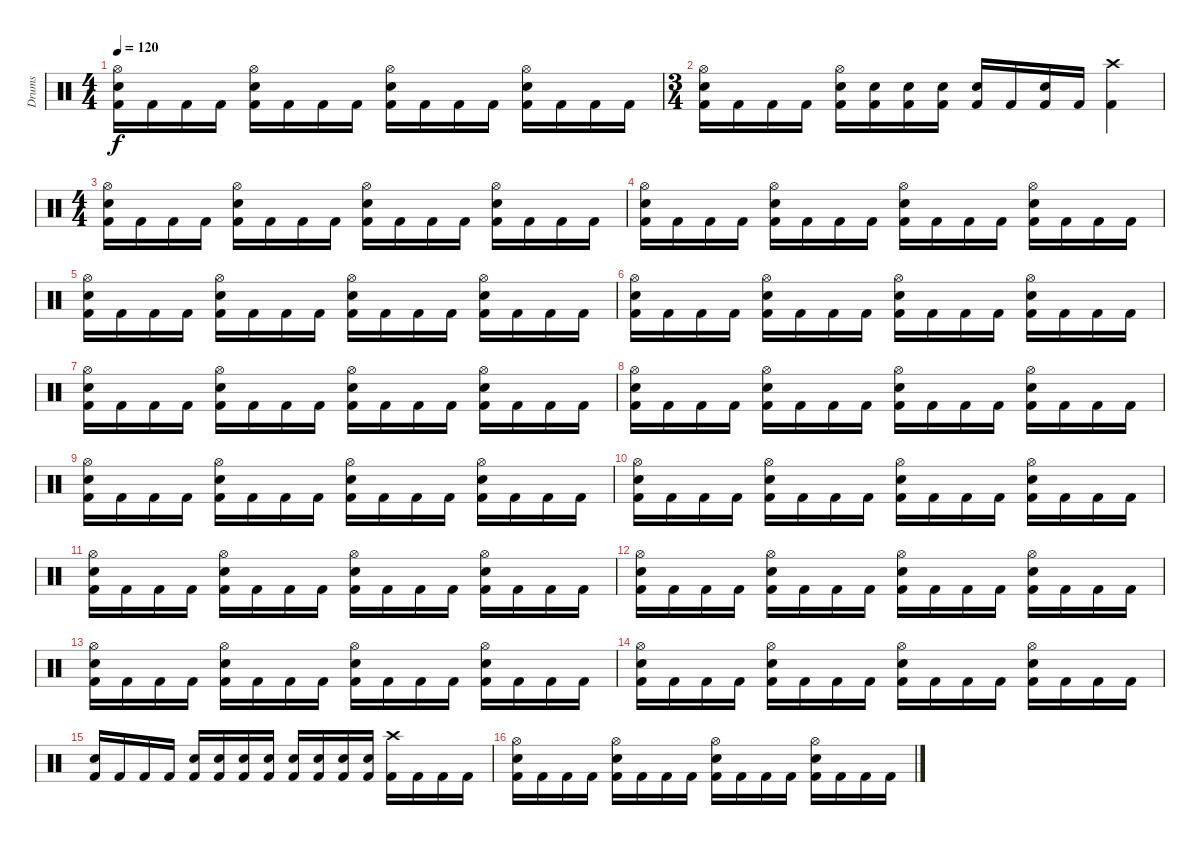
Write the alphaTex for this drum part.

\track ("Drums" "Drums") {instrument percussion}
\staff {score}
\articulation defaults
\ts (4 4)
\tempo 120
\clef neutral
\ks c
("Hi-Hat (open)" "Snare (hit) 2" "Kick (hit) 2").16{dy f} "Kick (hit) 2".16 "Kick (hit) 2".16 "Kick (hit) 2".16 ("Hi-Hat (open)" "Electric Snare (hit)" "Kick (hit) 2").16 "Kick (hit) 2".16 "Kick (hit) 2".16 "Kick (hit) 2".16 ("Hi-Hat (open)" "Snare (hit) 2" "Kick (hit) 2").16 "Kick (hit) 2".16 "Kick (hit) 2".16 "Kick (hit) 2".16 ("Hi-Hat (open)" "Electric Snare (hit)" "Kick (hit) 2").16 "Kick (hit) 2".16 "Kick (hit) 2".16 "Kick (hit) 2".16 |
\ts (3 4)
("Hi-Hat (open)" "Snare (hit) 2" "Kick (hit) 2").16 "Kick (hit) 2".16 "Kick (hit) 2".16 "Kick (hit) 2".16 ("Hi-Hat (open)" "Electric Snare (hit)" "Kick (hit) 2").16 ("Electric Snare (hit)" "Kick (hit) 2").16 ("Electric Snare (hit)" "Kick (hit) 2").16 ("Electric Snare (hit)" "Kick (hit) 2").16 ("Electric Snare (hit)" "Kick (hit) 2").16 "Kick (hit) 2".16 ("Electric Snare (hit)" "Kick (hit) 2").16 "Kick (hit) 2".16 ("Crash high (hit)" "Kick (hit) 2").4 |
\ts (4 4)
("Hi-Hat (open)" "Snare (hit) 2" "Kick (hit) 2").16 "Kick (hit) 2".16 "Kick (hit) 2".16 "Kick (hit) 2".16 ("Hi-Hat (open)" "Electric Snare (hit)" "Kick (hit) 2").16 "Kick (hit) 2".16 "Kick (hit) 2".16 "Kick (hit) 2".16 ("Hi-Hat (open)" "Snare (hit) 2" "Kick (hit) 2").16 "Kick (hit) 2".16 "Kick (hit) 2".16 "Kick (hit) 2".16 ("Hi-Hat (open)" "Electric Snare (hit)" "Kick (hit) 2").16 "Kick (hit) 2".16 "Kick (hit) 2".16 "Kick (hit) 2".16 |
("Hi-Hat (open)" "Snare (hit) 2" "Kick (hit) 2").16 "Kick (hit) 2".16 "Kick (hit) 2".16 "Kick (hit) 2".16 ("Hi-Hat (open)" "Electric Snare (hit)" "Kick (hit) 2").16 "Kick (hit) 2".16 "Kick (hit) 2".16 "Kick (hit) 2".16 ("Hi-Hat (open)" "Snare (hit) 2" "Kick (hit) 2").16 "Kick (hit) 2".16 "Kick (hit) 2".16 "Kick (hit) 2".16 ("Hi-Hat (open)" "Electric Snare (hit)" "Kick (hit) 2").16 "Kick (hit) 2".16 "Kick (hit) 2".16 "Kick (hit) 2".16 |
("Hi-Hat (open)" "Snare (hit) 2" "Kick (hit) 2").16 "Kick (hit) 2".16 "Kick (hit) 2".16 "Kick (hit) 2".16 ("Hi-Hat (open)" "Electric Snare (hit)" "Kick (hit) 2").16 "Kick (hit) 2".16 "Kick (hit) 2".16 "Kick (hit) 2".16 ("Hi-Hat (open)" "Snare (hit) 2" "Kick (hit) 2").16 "Kick (hit) 2".16 "Kick (hit) 2".16 "Kick (hit) 2".16 ("Hi-Hat (open)" "Electric Snare (hit)" "Kick (hit) 2").16 "Kick (hit) 2".16 "Kick (hit) 2".16 "Kick (hit) 2".16 |
("Hi-Hat (open)" "Snare (hit) 2" "Kick (hit) 2").16 "Kick (hit) 2".16 "Kick (hit) 2".16 "Kick (hit) 2".16 ("Hi-Hat (open)" "Electric Snare (hit)" "Kick (hit) 2").16 "Kick (hit) 2".16 "Kick (hit) 2".16 "Kick (hit) 2".16 ("Hi-Hat (open)" "Snare (hit) 2" "Kick (hit) 2").16 "Kick (hit) 2".16 "Kick (hit) 2".16 "Kick (hit) 2".16 ("Hi-Hat (open)" "Electric Snare (hit)" "Kick (hit) 2").16 "Kick (hit) 2".16 "Kick (hit) 2".16 "Kick (hit) 2".16 |
("Hi-Hat (open)" "Snare (hit) 2" "Kick (hit) 2").16 "Kick (hit) 2".16 "Kick (hit) 2".16 "Kick (hit) 2".16 ("Hi-Hat (open)" "Electric Snare (hit)" "Kick (hit) 2").16 "Kick (hit) 2".16 "Kick (hit) 2".16 "Kick (hit) 2".16 ("Hi-Hat (open)" "Snare (hit) 2" "Kick (hit) 2").16 "Kick (hit) 2".16 "Kick (hit) 2".16 "Kick (hit) 2".16 ("Hi-Hat (open)" "Electric Snare (hit)" "Kick (hit) 2").16 "Kick (hit) 2".16 "Kick (hit) 2".16 "Kick (hit) 2".16 |
("Hi-Hat (open)" "Snare (hit) 2" "Kick (hit) 2").16 "Kick (hit) 2".16 "Kick (hit) 2".16 "Kick (hit) 2".16 ("Hi-Hat (open)" "Electric Snare (hit)" "Kick (hit) 2").16 "Kick (hit) 2".16 "Kick (hit) 2".16 "Kick (hit) 2".16 ("Hi-Hat (open)" "Snare (hit) 2" "Kick (hit) 2").16 "Kick (hit) 2".16 "Kick (hit) 2".16 "Kick (hit) 2".16 ("Hi-Hat (open)" "Electric Snare (hit)" "Kick (hit) 2").16 "Kick (hit) 2".16 "Kick (hit) 2".16 "Kick (hit) 2".16 |
("Hi-Hat (open)" "Snare (hit) 2" "Kick (hit) 2").16 "Kick (hit) 2".16 "Kick (hit) 2".16 "Kick (hit) 2".16 ("Hi-Hat (open)" "Electric Snare (hit)" "Kick (hit) 2").16 "Kick (hit) 2".16 "Kick (hit) 2".16 "Kick (hit) 2".16 ("Hi-Hat (open)" "Snare (hit) 2" "Kick (hit) 2").16 "Kick (hit) 2".16 "Kick (hit) 2".16 "Kick (hit) 2".16 ("Hi-Hat (open)" "Electric Snare (hit)" "Kick (hit) 2").16 "Kick (hit) 2".16 "Kick (hit) 2".16 "Kick (hit) 2".16 |
("Hi-Hat (open)" "Snare (hit) 2" "Kick (hit) 2").16 "Kick (hit) 2".16 "Kick (hit) 2".16 "Kick (hit) 2".16 ("Hi-Hat (open)" "Electric Snare (hit)" "Kick (hit) 2").16 "Kick (hit) 2".16 "Kick (hit) 2".16 "Kick (hit) 2".16 ("Hi-Hat (open)" "Snare (hit) 2" "Kick (hit) 2").16 "Kick (hit) 2".16 "Kick (hit) 2".16 "Kick (hit) 2".16 ("Hi-Hat (open)" "Electric Snare (hit)" "Kick (hit) 2").16 "Kick (hit) 2".16 "Kick (hit) 2".16 "Kick (hit) 2".16 |
("Hi-Hat (open)" "Snare (hit) 2" "Kick (hit) 2").16 "Kick (hit) 2".16 "Kick (hit) 2".16 "Kick (hit) 2".16 ("Hi-Hat (open)" "Electric Snare (hit)" "Kick (hit) 2").16 "Kick (hit) 2".16 "Kick (hit) 2".16 "Kick (hit) 2".16 ("Hi-Hat (open)" "Snare (hit) 2" "Kick (hit) 2").16 "Kick (hit) 2".16 "Kick (hit) 2".16 "Kick (hit) 2".16 ("Hi-Hat (open)" "Electric Snare (hit)" "Kick (hit) 2").16 "Kick (hit) 2".16 "Kick (hit) 2".16 "Kick (hit) 2".16 |
("Hi-Hat (open)" "Snare (hit) 2" "Kick (hit) 2").16 "Kick (hit) 2".16 "Kick (hit) 2".16 "Kick (hit) 2".16 ("Hi-Hat (open)" "Electric Snare (hit)" "Kick (hit) 2").16 "Kick (hit) 2".16 "Kick (hit) 2".16 "Kick (hit) 2".16 ("Hi-Hat (open)" "Snare (hit) 2" "Kick (hit) 2").16 "Kick (hit) 2".16 "Kick (hit) 2".16 "Kick (hit) 2".16 ("Hi-Hat (open)" "Electric Snare (hit)" "Kick (hit) 2").16 "Kick (hit) 2".16 "Kick (hit) 2".16 "Kick (hit) 2".16 |
("Hi-Hat (open)" "Snare (hit) 2" "Kick (hit) 2").16 "Kick (hit) 2".16 "Kick (hit) 2".16 "Kick (hit) 2".16 ("Hi-Hat (open)" "Electric Snare (hit)" "Kick (hit) 2").16 "Kick (hit) 2".16 "Kick (hit) 2".16 "Kick (hit) 2".16 ("Hi-Hat (open)" "Snare (hit) 2" "Kick (hit) 2").16 "Kick (hit) 2".16 "Kick (hit) 2".16 "Kick (hit) 2".16 ("Hi-Hat (open)" "Electric Snare (hit)" "Kick (hit) 2").16 "Kick (hit) 2".16 "Kick (hit) 2".16 "Kick (hit) 2".16 |
("Hi-Hat (open)" "Snare (hit) 2" "Kick (hit) 2").16 "Kick (hit) 2".16 "Kick (hit) 2".16 "Kick (hit) 2".16 ("Hi-Hat (open)" "Electric Snare (hit)" "Kick (hit) 2").16 "Kick (hit) 2".16 "Kick (hit) 2".16 "Kick (hit) 2".16 ("Hi-Hat (open)" "Snare (hit) 2" "Kick (hit) 2").16 "Kick (hit) 2".16 "Kick (hit) 2".16 "Kick (hit) 2".16 ("Hi-Hat (open)" "Electric Snare (hit)" "Kick (hit) 2").16 "Kick (hit) 2".16 "Kick (hit) 2".16 "Kick (hit) 2".16 |
("Snare (hit) 2" "Kick (hit) 2").16 "Kick (hit) 2".16 "Kick (hit) 2".16 "Kick (hit) 2".16 ("Electric Snare (hit)" "Kick (hit) 2").16 ("Electric Snare (hit)" "Kick (hit) 2").16 ("Electric Snare (hit)" "Kick (hit) 2").16 ("Electric Snare (hit)" "Kick (hit) 2").16 ("Electric Snare (hit)" "Kick (hit) 2").16 ("Electric Snare (hit)" "Kick (hit) 2").16 ("Electric Snare (hit)" "Kick (hit) 2").16 ("Electric Snare (hit)" "Kick (hit) 2").16 ("Crash high (hit)" "Kick (hit) 2").16 "Kick (hit) 2".16 "Kick (hit) 2".16 "Kick (hit) 2".16 |
("Hi-Hat (open)" "Snare (hit) 2" "Kick (hit) 2").16 "Kick (hit) 2".16 "Kick (hit) 2".16 "Kick (hit) 2".16 ("Hi-Hat (open)" "Electric Snare (hit)" "Kick (hit) 2").16 "Kick (hit) 2".16 "Kick (hit) 2".16 "Kick (hit) 2".16 ("Hi-Hat (open)" "Snare (hit) 2" "Kick (hit) 2").16 "Kick (hit) 2".16 "Kick (hit) 2".16 "Kick (hit) 2".16 ("Hi-Hat (open)" "Electric Snare (hit)" "Kick (hit) 2").16 "Kick (hit) 2".16 "Kick (hit) 2".16 "Kick (hit) 2".16
